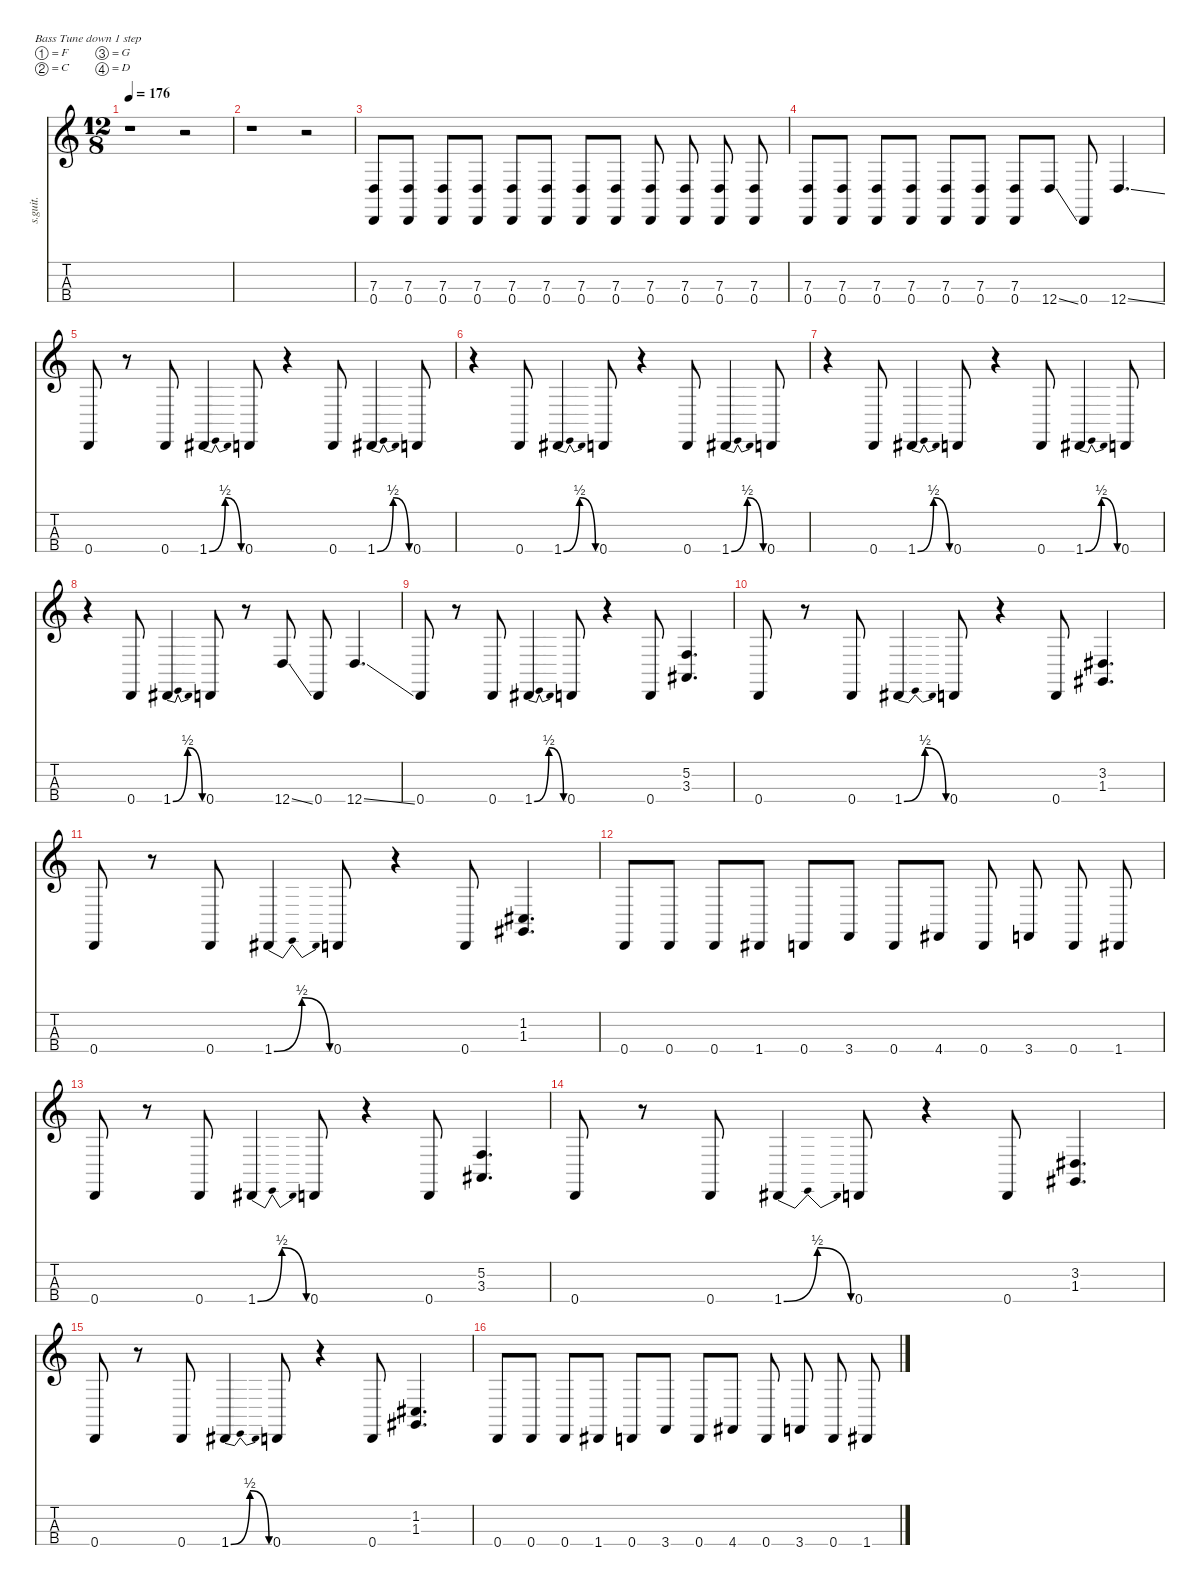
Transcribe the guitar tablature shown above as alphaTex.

\defaultSystemsLayout 4
\hideDynamics
\bracketExtendMode nobrackets
\track ("Rex Brown" "s.guit.") {instrument electricbasspick}
\staff {score tabs}
\tuning (F2 C2 G1 D1)
\ts (12 8)
\beaming (8 2 2 2 2)
\tempo 176
\clef g2
\ks c
r.1{dy f instrument electricbasspick} r.2 |
r.1 r.2 |
(7.3 0.4).8{lyrics (0 "") lyrics (1 "") lyrics (2 "") lyrics (3 "") lyrics (4 "")} (7.3 0.4).8{lyrics (0 "") lyrics (1 "") lyrics (2 "") lyrics (3 "") lyrics (4 "")} (7.3 0.4).8{lyrics (0 "") lyrics (1 "") lyrics (2 "") lyrics (3 "") lyrics (4 "")} (7.3 0.4).8{lyrics (0 "") lyrics (1 "") lyrics (2 "") lyrics (3 "") lyrics (4 "")} (7.3 0.4).8{lyrics (0 "") lyrics (1 "") lyrics (2 "") lyrics (3 "") lyrics (4 "")} (7.3 0.4).8{lyrics (0 "") lyrics (1 "") lyrics (2 "") lyrics (3 "") lyrics (4 "")} (7.3 0.4).8{lyrics (0 "") lyrics (1 "") lyrics (2 "") lyrics (3 "") lyrics (4 "")} (7.3 0.4).8{lyrics (0 "") lyrics (1 "") lyrics (2 "") lyrics (3 "") lyrics (4 "")} (7.3 0.4).8{lyrics (0 "") lyrics (1 "") lyrics (2 "") lyrics (3 "") lyrics (4 "")} (7.3 0.4).8{lyrics (0 "") lyrics (1 "") lyrics (2 "") lyrics (3 "") lyrics (4 "")} (7.3 0.4).8{lyrics (0 "") lyrics (1 "") lyrics (2 "") lyrics (3 "") lyrics (4 "")} (7.3 0.4).8{lyrics (0 "") lyrics (1 "") lyrics (2 "") lyrics (3 "") lyrics (4 "")} |
(7.3 0.4).8{lyrics (0 "") lyrics (1 "") lyrics (2 "") lyrics (3 "") lyrics (4 "")} (7.3 0.4).8{lyrics (0 "") lyrics (1 "") lyrics (2 "") lyrics (3 "") lyrics (4 "")} (7.3 0.4).8{lyrics (0 "") lyrics (1 "") lyrics (2 "") lyrics (3 "") lyrics (4 "")} (7.3 0.4).8{lyrics (0 "") lyrics (1 "") lyrics (2 "") lyrics (3 "") lyrics (4 "")} (7.3 0.4).8{lyrics (0 "") lyrics (1 "") lyrics (2 "") lyrics (3 "") lyrics (4 "")} (7.3 0.4).8{lyrics (0 "") lyrics (1 "") lyrics (2 "") lyrics (3 "") lyrics (4 "")} (7.3 0.4).8{lyrics (0 "") lyrics (1 "") lyrics (2 "") lyrics (3 "") lyrics (4 "")} 12.4{ss}.8{lyrics (0 "") lyrics (1 "") lyrics (2 "") lyrics (3 "") lyrics (4 "")} 0.4.8{lyrics (0 "") lyrics (1 "") lyrics (2 "") lyrics (3 "") lyrics (4 "")} 12.4{ss}.4{d lyrics (0 "") lyrics (1 "") lyrics (2 "") lyrics (3 "") lyrics (4 "")} |
0.4.8{lyrics (0 "") lyrics (1 "") lyrics (2 "") lyrics (3 "") lyrics (4 "")} r.8 0.4.8{lyrics (0 "") lyrics (1 "") lyrics (2 "") lyrics (3 "") lyrics (4 "")} 1.4{be (bendrelease 0 0 30 2 30 2 60 0) acc #}.4{lyrics (0 "") lyrics (1 "") lyrics (2 "") lyrics (3 "") lyrics (4 "")} 0.4.8{lyrics (0 "") lyrics (1 "") lyrics (2 "") lyrics (3 "") lyrics (4 "")} r.4 0.4.8{lyrics (0 "") lyrics (1 "") lyrics (2 "") lyrics (3 "") lyrics (4 "")} 1.4{be (bendrelease 0 0 30 2 30 2 60 0) acc #}.4{lyrics (0 "") lyrics (1 "") lyrics (2 "") lyrics (3 "") lyrics (4 "")} 0.4.8{lyrics (0 "") lyrics (1 "") lyrics (2 "") lyrics (3 "") lyrics (4 "")} |
r.4 0.4.8{lyrics (0 "") lyrics (1 "") lyrics (2 "") lyrics (3 "") lyrics (4 "")} 1.4{be (bendrelease 0 0 30 2 30 2 60 0) acc #}.4{lyrics (0 "") lyrics (1 "") lyrics (2 "") lyrics (3 "") lyrics (4 "")} 0.4.8{lyrics (0 "") lyrics (1 "") lyrics (2 "") lyrics (3 "") lyrics (4 "")} r.4 0.4.8{lyrics (0 "") lyrics (1 "") lyrics (2 "") lyrics (3 "") lyrics (4 "")} 1.4{be (bendrelease 0 0 30 2 30 2 60 0) acc #}.4{lyrics (0 "") lyrics (1 "") lyrics (2 "") lyrics (3 "") lyrics (4 "")} 0.4.8{lyrics (0 "") lyrics (1 "") lyrics (2 "") lyrics (3 "") lyrics (4 "")} |
r.4 0.4.8{lyrics (0 "") lyrics (1 "") lyrics (2 "") lyrics (3 "") lyrics (4 "")} 1.4{be (bendrelease 0 0 30 2 30 2 60 0) acc #}.4{lyrics (0 "") lyrics (1 "") lyrics (2 "") lyrics (3 "") lyrics (4 "")} 0.4.8{lyrics (0 "") lyrics (1 "") lyrics (2 "") lyrics (3 "") lyrics (4 "")} r.4 0.4.8{lyrics (0 "") lyrics (1 "") lyrics (2 "") lyrics (3 "") lyrics (4 "")} 1.4{be (bendrelease 0 0 30 2 30 2 60 0) acc #}.4{lyrics (0 "") lyrics (1 "") lyrics (2 "") lyrics (3 "") lyrics (4 "")} 0.4.8{lyrics (0 "") lyrics (1 "") lyrics (2 "") lyrics (3 "") lyrics (4 "")} |
r.4 0.4.8{lyrics (0 "") lyrics (1 "") lyrics (2 "") lyrics (3 "") lyrics (4 "")} 1.4{be (bendrelease 0 0 30 2 30 2 60 0) acc #}.4{lyrics (0 "") lyrics (1 "") lyrics (2 "") lyrics (3 "") lyrics (4 "")} 0.4.8{lyrics (0 "") lyrics (1 "") lyrics (2 "") lyrics (3 "") lyrics (4 "")} r.8 12.4{ss}.8{lyrics (0 "") lyrics (1 "") lyrics (2 "") lyrics (3 "") lyrics (4 "")} 0.4.8{lyrics (0 "") lyrics (1 "") lyrics (2 "") lyrics (3 "") lyrics (4 "")} 12.4{ss}.4{d lyrics (0 "") lyrics (1 "") lyrics (2 "") lyrics (3 "") lyrics (4 "")} |
0.4.8{lyrics (0 "") lyrics (1 "") lyrics (2 "") lyrics (3 "") lyrics (4 "")} r.8 0.4.8{lyrics (0 "") lyrics (1 "") lyrics (2 "") lyrics (3 "") lyrics (4 "")} 1.4{be (bendrelease 0 0 30 2 30 2 60 0) acc #}.4{lyrics (0 "") lyrics (1 "") lyrics (2 "") lyrics (3 "") lyrics (4 "")} 0.4.8{lyrics (0 "") lyrics (1 "") lyrics (2 "") lyrics (3 "") lyrics (4 "")} r.4 0.4.8{lyrics (0 "") lyrics (1 "") lyrics (2 "") lyrics (3 "") lyrics (4 "")} (5.2 3.3{acc #}).4{d lyrics (0 "") lyrics (1 "") lyrics (2 "") lyrics (3 "") lyrics (4 "")} |
0.4.8{lyrics (0 "") lyrics (1 "") lyrics (2 "") lyrics (3 "") lyrics (4 "")} r.8 0.4.8{lyrics (0 "") lyrics (1 "") lyrics (2 "") lyrics (3 "") lyrics (4 "")} 1.4{be (bendrelease 0 0 30 2 30 2 60 0) acc #}.4{lyrics (0 "") lyrics (1 "") lyrics (2 "") lyrics (3 "") lyrics (4 "")} 0.4.8{lyrics (0 "") lyrics (1 "") lyrics (2 "") lyrics (3 "") lyrics (4 "")} r.4 0.4.8{lyrics (0 "") lyrics (1 "") lyrics (2 "") lyrics (3 "") lyrics (4 "")} (3.2{acc #} 1.3{acc #}).4{d lyrics (0 "") lyrics (1 "") lyrics (2 "") lyrics (3 "") lyrics (4 "")} |
0.4.8{lyrics (0 "") lyrics (1 "") lyrics (2 "") lyrics (3 "") lyrics (4 "")} r.8 0.4.8{lyrics (0 "") lyrics (1 "") lyrics (2 "") lyrics (3 "") lyrics (4 "")} 1.4{be (bendrelease 0 0 30 2 30 2 60 0) acc #}.4{lyrics (0 "") lyrics (1 "") lyrics (2 "") lyrics (3 "") lyrics (4 "")} 0.4.8{lyrics (0 "") lyrics (1 "") lyrics (2 "") lyrics (3 "") lyrics (4 "")} r.4 0.4.8{lyrics (0 "") lyrics (1 "") lyrics (2 "") lyrics (3 "") lyrics (4 "")} (1.2{acc #} 1.3{acc #}).4{d lyrics (0 "") lyrics (1 "") lyrics (2 "") lyrics (3 "") lyrics (4 "")} |
0.4.8{lyrics (0 "") lyrics (1 "") lyrics (2 "") lyrics (3 "") lyrics (4 "")} 0.4.8{lyrics (0 "") lyrics (1 "") lyrics (2 "") lyrics (3 "") lyrics (4 "")} 0.4.8{lyrics (0 "") lyrics (1 "") lyrics (2 "") lyrics (3 "") lyrics (4 "")} 1.4{acc #}.8{lyrics (0 "") lyrics (1 "") lyrics (2 "") lyrics (3 "") lyrics (4 "")} 0.4.8{lyrics (0 "") lyrics (1 "") lyrics (2 "") lyrics (3 "") lyrics (4 "")} 3.4.8{lyrics (0 "") lyrics (1 "") lyrics (2 "") lyrics (3 "") lyrics (4 "")} 0.4.8{lyrics (0 "") lyrics (1 "") lyrics (2 "") lyrics (3 "") lyrics (4 "")} 4.4{acc #}.8{lyrics (0 "") lyrics (1 "") lyrics (2 "") lyrics (3 "") lyrics (4 "")} 0.4.8{lyrics (0 "") lyrics (1 "") lyrics (2 "") lyrics (3 "") lyrics (4 "")} 3.4.8{lyrics (0 "") lyrics (1 "") lyrics (2 "") lyrics (3 "") lyrics (4 "")} 0.4.8{lyrics (0 "") lyrics (1 "") lyrics (2 "") lyrics (3 "") lyrics (4 "")} 1.4{acc #}.8{lyrics (0 "") lyrics (1 "") lyrics (2 "") lyrics (3 "") lyrics (4 "")} |
0.4.8{lyrics (0 "") lyrics (1 "") lyrics (2 "") lyrics (3 "") lyrics (4 "")} r.8 0.4.8{lyrics (0 "") lyrics (1 "") lyrics (2 "") lyrics (3 "") lyrics (4 "")} 1.4{be (bendrelease 0 0 30 2 30 2 60 0) acc #}.4{lyrics (0 "") lyrics (1 "") lyrics (2 "") lyrics (3 "") lyrics (4 "")} 0.4.8{lyrics (0 "") lyrics (1 "") lyrics (2 "") lyrics (3 "") lyrics (4 "")} r.4 0.4.8{lyrics (0 "") lyrics (1 "") lyrics (2 "") lyrics (3 "") lyrics (4 "")} (5.2 3.3{acc #}).4{d lyrics (0 "") lyrics (1 "") lyrics (2 "") lyrics (3 "") lyrics (4 "")} |
0.4.8{lyrics (0 "") lyrics (1 "") lyrics (2 "") lyrics (3 "") lyrics (4 "")} r.8 0.4.8{lyrics (0 "") lyrics (1 "") lyrics (2 "") lyrics (3 "") lyrics (4 "")} 1.4{be (bendrelease 0 0 30 2 30 2 60 0) acc #}.4{lyrics (0 "") lyrics (1 "") lyrics (2 "") lyrics (3 "") lyrics (4 "")} 0.4.8{lyrics (0 "") lyrics (1 "") lyrics (2 "") lyrics (3 "") lyrics (4 "")} r.4 0.4.8{lyrics (0 "") lyrics (1 "") lyrics (2 "") lyrics (3 "") lyrics (4 "")} (3.2{acc #} 1.3{acc #}).4{d lyrics (0 "") lyrics (1 "") lyrics (2 "") lyrics (3 "") lyrics (4 "")} |
0.4.8{lyrics (0 "") lyrics (1 "") lyrics (2 "") lyrics (3 "") lyrics (4 "")} r.8 0.4.8{lyrics (0 "") lyrics (1 "") lyrics (2 "") lyrics (3 "") lyrics (4 "")} 1.4{be (bendrelease 0 0 30 2 30 2 60 0) acc #}.4{lyrics (0 "") lyrics (1 "") lyrics (2 "") lyrics (3 "") lyrics (4 "")} 0.4.8{lyrics (0 "") lyrics (1 "") lyrics (2 "") lyrics (3 "") lyrics (4 "")} r.4 0.4.8{lyrics (0 "") lyrics (1 "") lyrics (2 "") lyrics (3 "") lyrics (4 "")} (1.2{acc #} 1.3{acc #}).4{d lyrics (0 "") lyrics (1 "") lyrics (2 "") lyrics (3 "") lyrics (4 "")} |
0.4.8{lyrics (0 "") lyrics (1 "") lyrics (2 "") lyrics (3 "") lyrics (4 "")} 0.4.8{lyrics (0 "") lyrics (1 "") lyrics (2 "") lyrics (3 "") lyrics (4 "")} 0.4.8{lyrics (0 "") lyrics (1 "") lyrics (2 "") lyrics (3 "") lyrics (4 "")} 1.4{acc #}.8{lyrics (0 "") lyrics (1 "") lyrics (2 "") lyrics (3 "") lyrics (4 "")} 0.4.8{lyrics (0 "") lyrics (1 "") lyrics (2 "") lyrics (3 "") lyrics (4 "")} 3.4.8{lyrics (0 "") lyrics (1 "") lyrics (2 "") lyrics (3 "") lyrics (4 "")} 0.4.8{lyrics (0 "") lyrics (1 "") lyrics (2 "") lyrics (3 "") lyrics (4 "")} 4.4{acc #}.8{lyrics (0 "") lyrics (1 "") lyrics (2 "") lyrics (3 "") lyrics (4 "")} 0.4.8{lyrics (0 "") lyrics (1 "") lyrics (2 "") lyrics (3 "") lyrics (4 "")} 3.4.8{lyrics (0 "") lyrics (1 "") lyrics (2 "") lyrics (3 "") lyrics (4 "")} 0.4.8{lyrics (0 "") lyrics (1 "") lyrics (2 "") lyrics (3 "") lyrics (4 "")} 1.4{acc #}.8{lyrics (0 "") lyrics (1 "") lyrics (2 "") lyrics (3 "") lyrics (4 "")}
